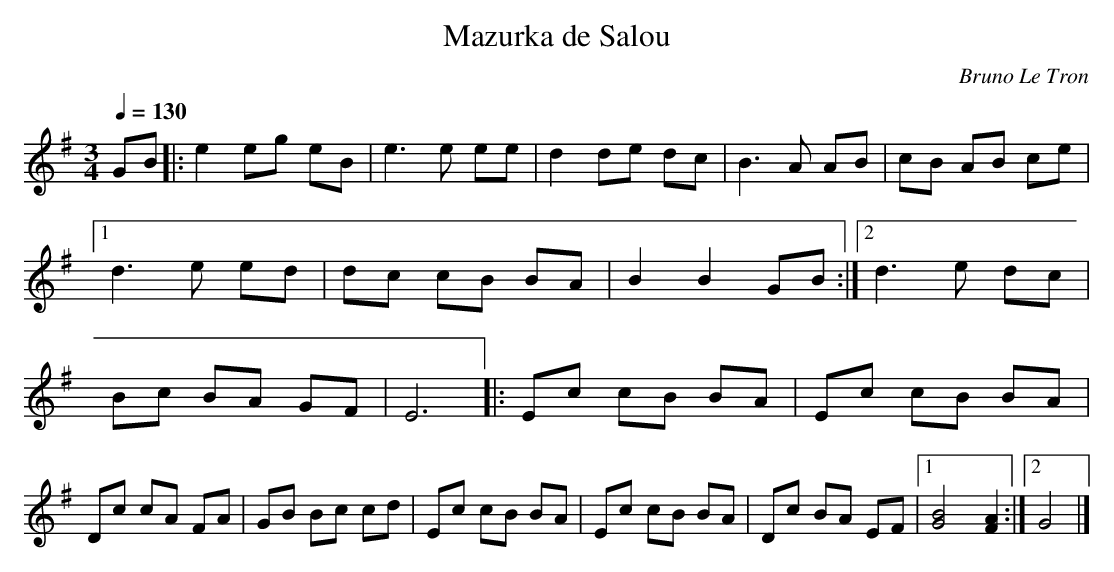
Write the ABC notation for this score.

X:1
T:Mazurka de Salou
C:Bruno Le Tron
L:1/8
Q:1/4=130
M:3/4
K:G
GB |: e2 eg eB | e3 e ee | d2 de dc | B3 A AB | cB AB ce |1\
d3 e ed | dc cB BA | B2 B2 GB :|2\
d3 e dc | Bc BA GF | E6 |:\
Ec cB BA | Ec cB BA | Dc cA FA | GB Bc cd |\
Ec cB BA | Ec cB BA | Dc BA EF |1 [G4B4] [F2A2] :|2 G4 |]
